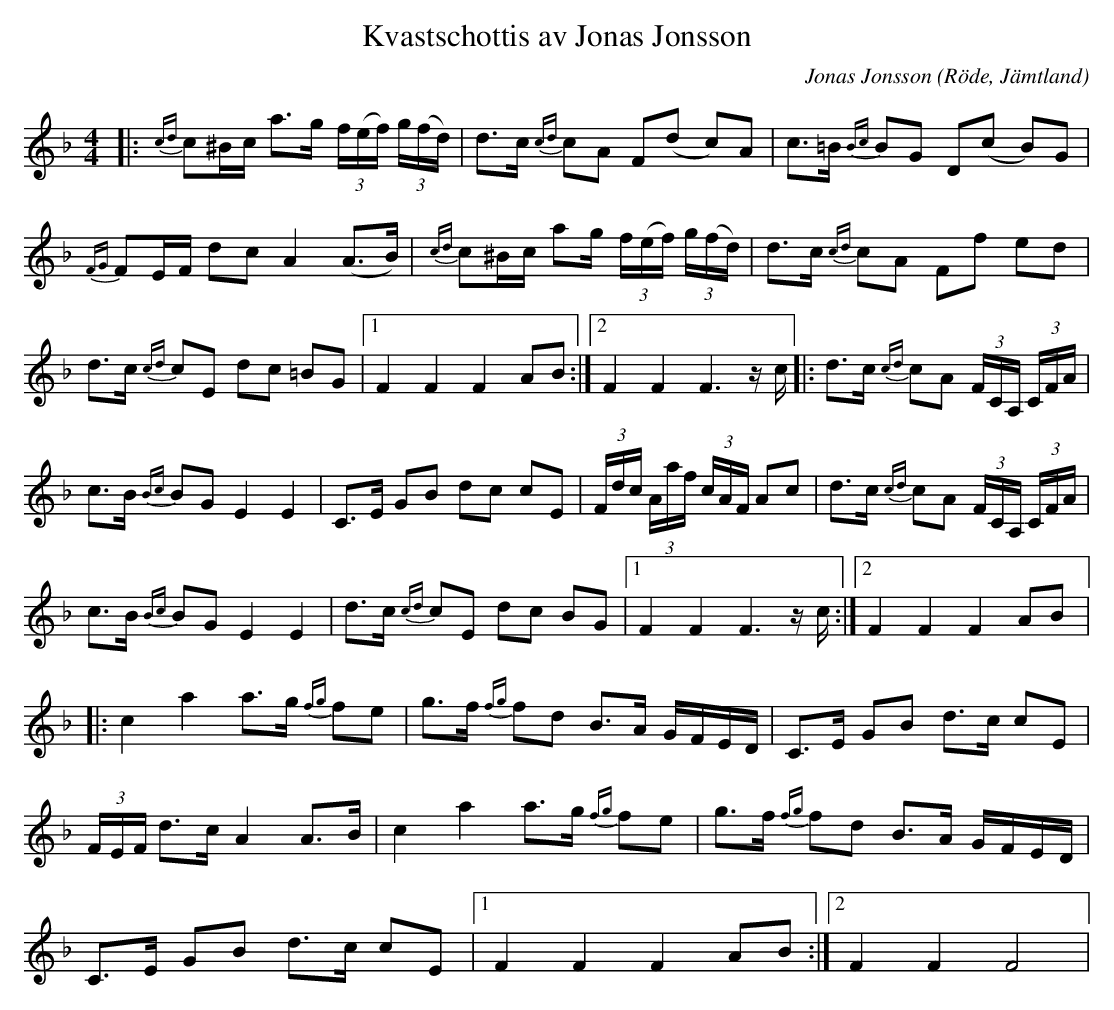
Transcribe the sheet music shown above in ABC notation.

X:1
T:Kvastschottis av Jonas Jonsson
C:Jonas Jonsson
O:Röde, Jämtland
M:4/4
L:1/16
K:F
|: {cd}c2^Bc a2>g2 (3f(ef) (3g(fd) | d2>c2 {cd}c2A2 F2(d2- c2)A2 | c2>=B2 {Bc}B2G2 D2(c2- B2)G2 | {FG}F2EF d2c2 A4 (A2>B2) | {cd}c2^Bc a2g (3f(ef) (3g(fd) | d2>c2 {cd}c2A2 F2f2 e2d2 | d2>c2 {cd}c2E2 d2c2 =B2G2 |1 F4 F4 F4 A2B2 :|2 F4 F4 F4> z2c ]|: d2>c2 {cd}c2A2 (3FCA, (3CFA | c2>B2 {Bc}B2G2 E4 E4 | C2>E2 G2B2 d2c2 c2E2 | (3Fdc (3Aaf (3cAF A2c2 | d2>c2 {cd}c2A2 (3FCA, (3CFA | c2>B2 {Bc}B2G2 E4 E4 | d2>c2 {cd}c2E2 d2c2 B2G2 |1 F4 F4 F4> z2c :|2 F4 F4 F4 A2B2 ]|: c4 a4 a2>g2 {fg}f2e2 | g2>f2 {fg}f2d2 B2>A2 GFED | C2,>E2 G2B2 d2>c2 c2E2 | (3FEF d2>c2 A4 A2>B2 | c4 a4 a2>g2 {fg}f2e2 | g2>f2 {fg}f2d2 B2>A2 GFED | C2,>E2 G2B2 d2>c2 c2E2 |1 F4 F4 F4 A2B2 :|2  F4 F4 F8 |
